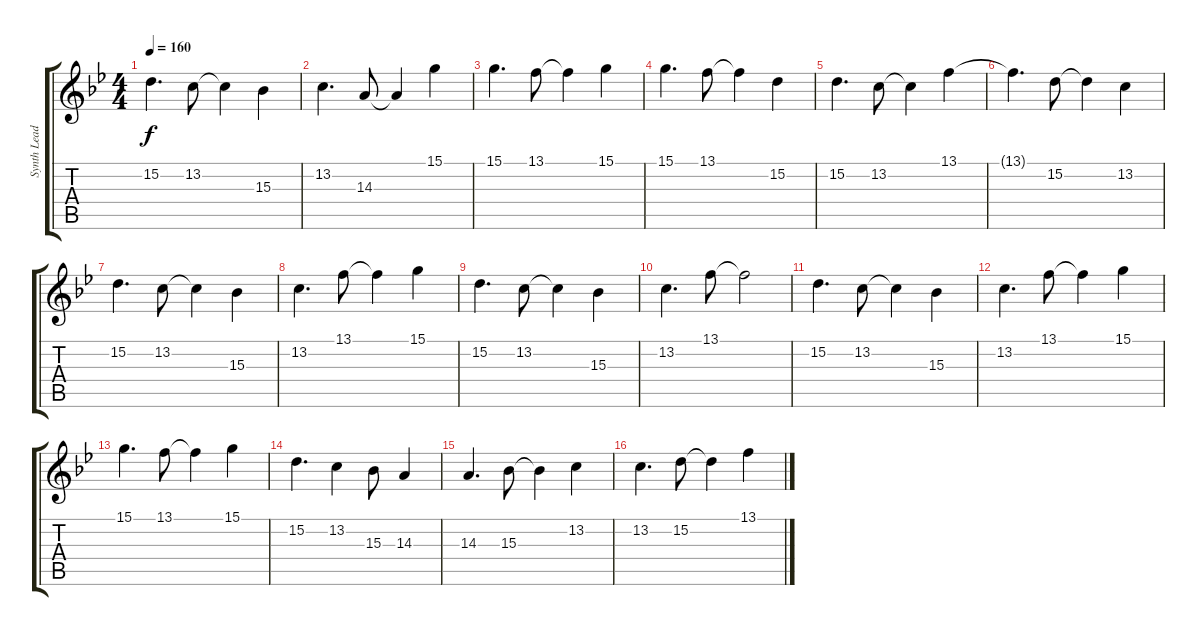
\track ("Synth Lead 1" "Synth Lead") {instrument lead1square}
\staff {score tabs}
\tuning (E4 B3 G3 D3 A2 E2) {hide}
\ts (4 4)
\tempo 160
\clef g2
\ks bb
15.2.4{d dy f} 13.2.8 13.2{t}.4 15.3.4 |
13.2.4{d} 14.3.8 14.3{t}.4 15.1.4 |
15.1.4{d} 13.1.8 13.1{t}.4 15.1.4 |
15.1.4{d} 13.1.8 13.1{t}.4 15.2.4 |
15.2.4{d} 13.2.8 13.2{t}.4 13.1.4 |
13.1{t}.4{d} 15.2.8 15.2{t}.4 13.2.4 |
15.2.4{d} 13.2.8 13.2{t}.4 15.3.4 |
13.2.4{d} 13.1.8 13.1{t}.4 15.1.4 |
15.2.4{d} 13.2.8 13.2{t}.4 15.3.4 |
13.2.4{d} 13.1.8 13.1{t}.2 |
15.2.4{d} 13.2.8 13.2{t}.4 15.3.4 |
13.2.4{d} 13.1.8 13.1{t}.4 15.1.4 |
15.1.4{d} 13.1.8 13.1{t}.4 15.1.4 |
15.2.4{d} 13.2.4 15.3.8 14.3.4 |
14.3.4{d} 15.3.8 15.3{t}.4 13.2.4 |
13.2.4{d} 15.2.8 15.2{t}.4 13.1.4
